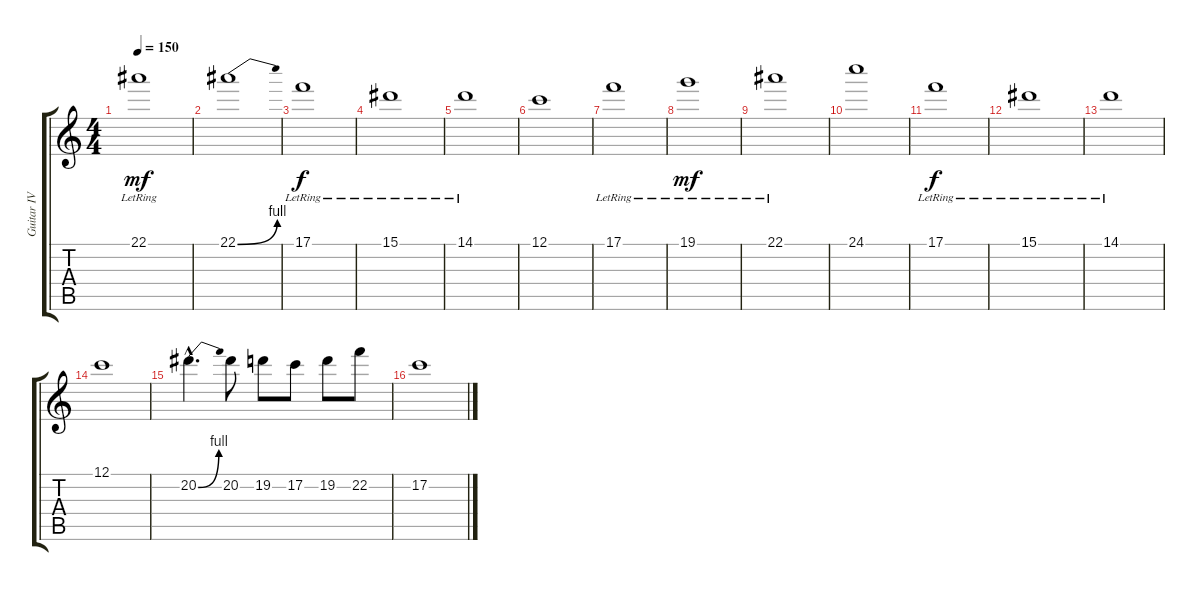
\track ("Guitar IV" "Guitar IV") {instrument distortionguitar}
\staff {score tabs}
\tuning (C4 G3 Eb3 Bb2 F2 C2) {hide}
\ts (4 4)
\tempo 150
\clef g2
\ks c
22.1{lr}.1{dy mf} |
22.1{be (bend 0 0 60 4)}.1 |
17.1{lr}.1{dy f} |
15.1{lr}.1 |
14.1{lr}.1 |
12.1.1 |
17.1{lr}.1 |
19.1{lr}.1{dy mf} |
22.1{lr}.1 |
24.1.1 |
17.1{lr}.1{dy f} |
15.1{lr}.1 |
14.1{lr}.1 |
12.1.1 |
20.2{be (bend 0 0 60 4) hac}.4{d} 20.2.8 19.2.8 17.2.8 19.2.8 22.2.8 |
17.2.1
